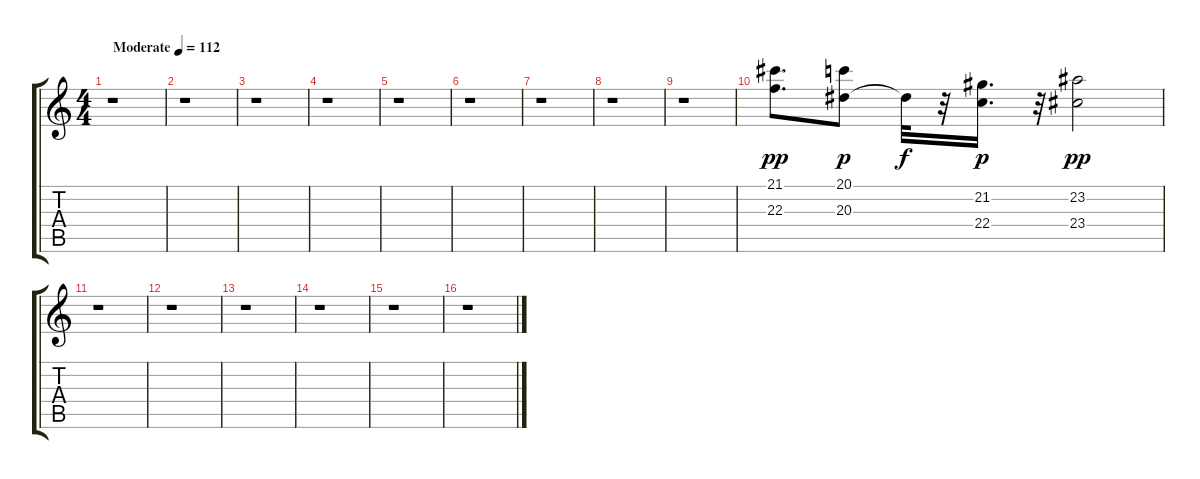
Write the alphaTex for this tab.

\track "" {instrument pad1newage}
\staff {score tabs}
\tuning (E4 B3 G3 D3 A2 E2) {hide}
\ts (4 4)
\tempo (112 "Moderate")
\clef g2
\ks c
r.1{dy pp instrument pad1newage} |
r.1 |
r.1 |
r.1 |
r.1 |
r.1 |
r.1 |
r.1 |
r.1 |
(21.1 22.3).8{d} (20.1 20.3).8{dy p} 20.3{t}.32{dy f} r.32 (21.2 22.4).16{d dy p} r.32 (23.2 23.4).2{dy pp} |
r.1 |
r.1 |
r.1 |
r.1 |
r.1 |
r.1
